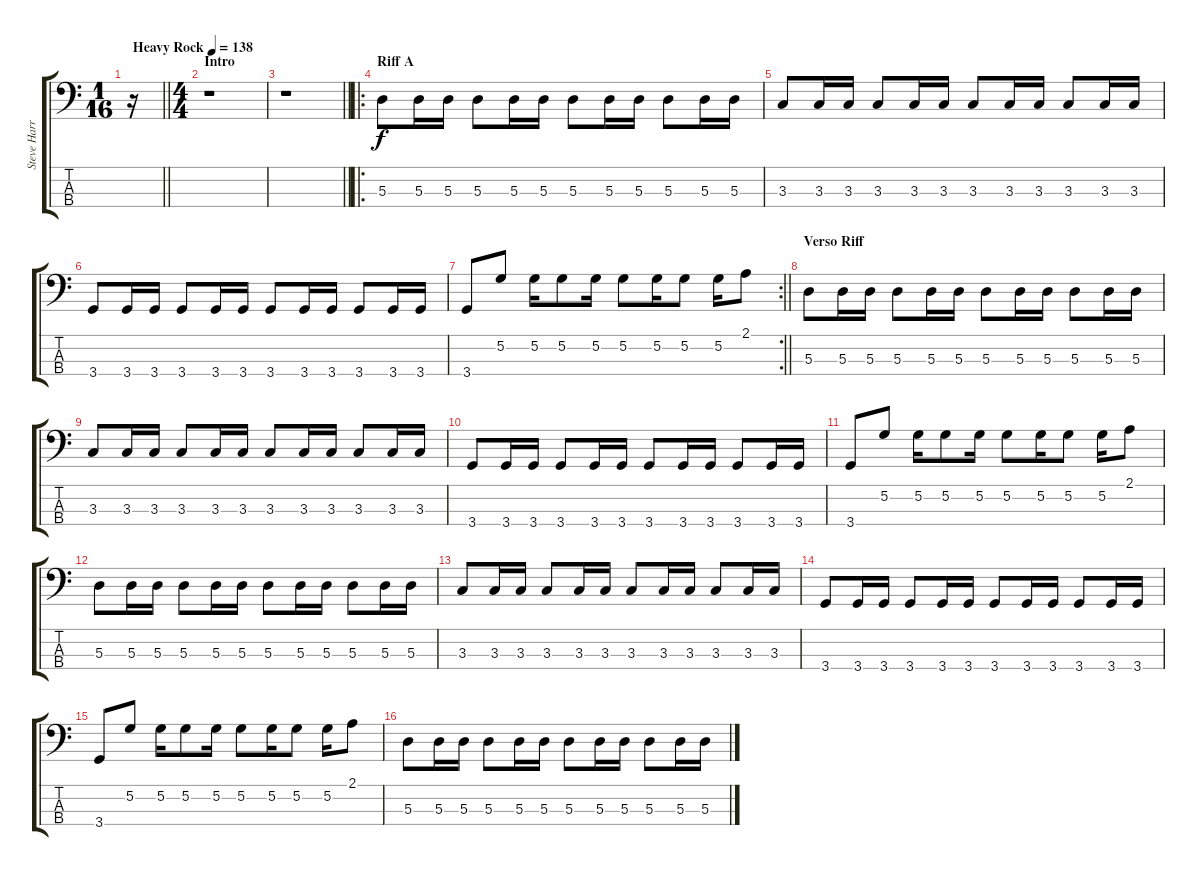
\track ("Steve Harris" "Steve Harr") {instrument electricbassfinger}
\staff {score tabs}
\tuning (G2 D2 A1 E1) {hide}
\ts (1 16)
\tempo (138 "Heavy Rock")
\clef f4
\barLineRight lightlight
\ks c
r.16{dy f instrument electricbassfinger} |
\ts (4 4)
\section ("" "Intro")
r.1 |
\barLineRight lightlight
r.1 |
\ro
\section ("" "Riff A")
5.3.8 5.3.16 5.3.16 5.3.8 5.3.16 5.3.16 5.3.8 5.3.16 5.3.16 5.3.8 5.3.16 5.3.16 |
3.3.8 3.3.16 3.3.16 3.3.8 3.3.16 3.3.16 3.3.8 3.3.16 3.3.16 3.3.8 3.3.16 3.3.16 |
3.4.8 3.4.16 3.4.16 3.4.8 3.4.16 3.4.16 3.4.8 3.4.16 3.4.16 3.4.8 3.4.16 3.4.16 |
\rc 2
\barLineRight lightlight
3.4.8 5.2.8 5.2.16 5.2.8 5.2.16 5.2.8 5.2.16 5.2.8 5.2.16 2.1.8 |
\section ("" "Verso Riff")
5.3.8 5.3.16 5.3.16 5.3.8 5.3.16 5.3.16 5.3.8 5.3.16 5.3.16 5.3.8 5.3.16 5.3.16 |
3.3.8 3.3.16 3.3.16 3.3.8 3.3.16 3.3.16 3.3.8 3.3.16 3.3.16 3.3.8 3.3.16 3.3.16 |
3.4.8 3.4.16 3.4.16 3.4.8 3.4.16 3.4.16 3.4.8 3.4.16 3.4.16 3.4.8 3.4.16 3.4.16 |
3.4.8 5.2.8 5.2.16 5.2.8 5.2.16 5.2.8 5.2.16 5.2.8 5.2.16 2.1.8 |
5.3.8 5.3.16 5.3.16 5.3.8 5.3.16 5.3.16 5.3.8 5.3.16 5.3.16 5.3.8 5.3.16 5.3.16 |
3.3.8 3.3.16 3.3.16 3.3.8 3.3.16 3.3.16 3.3.8 3.3.16 3.3.16 3.3.8 3.3.16 3.3.16 |
3.4.8 3.4.16 3.4.16 3.4.8 3.4.16 3.4.16 3.4.8 3.4.16 3.4.16 3.4.8 3.4.16 3.4.16 |
3.4.8 5.2.8 5.2.16 5.2.8 5.2.16 5.2.8 5.2.16 5.2.8 5.2.16 2.1.8 |
5.3.8 5.3.16 5.3.16 5.3.8 5.3.16 5.3.16 5.3.8 5.3.16 5.3.16 5.3.8 5.3.16 5.3.16
